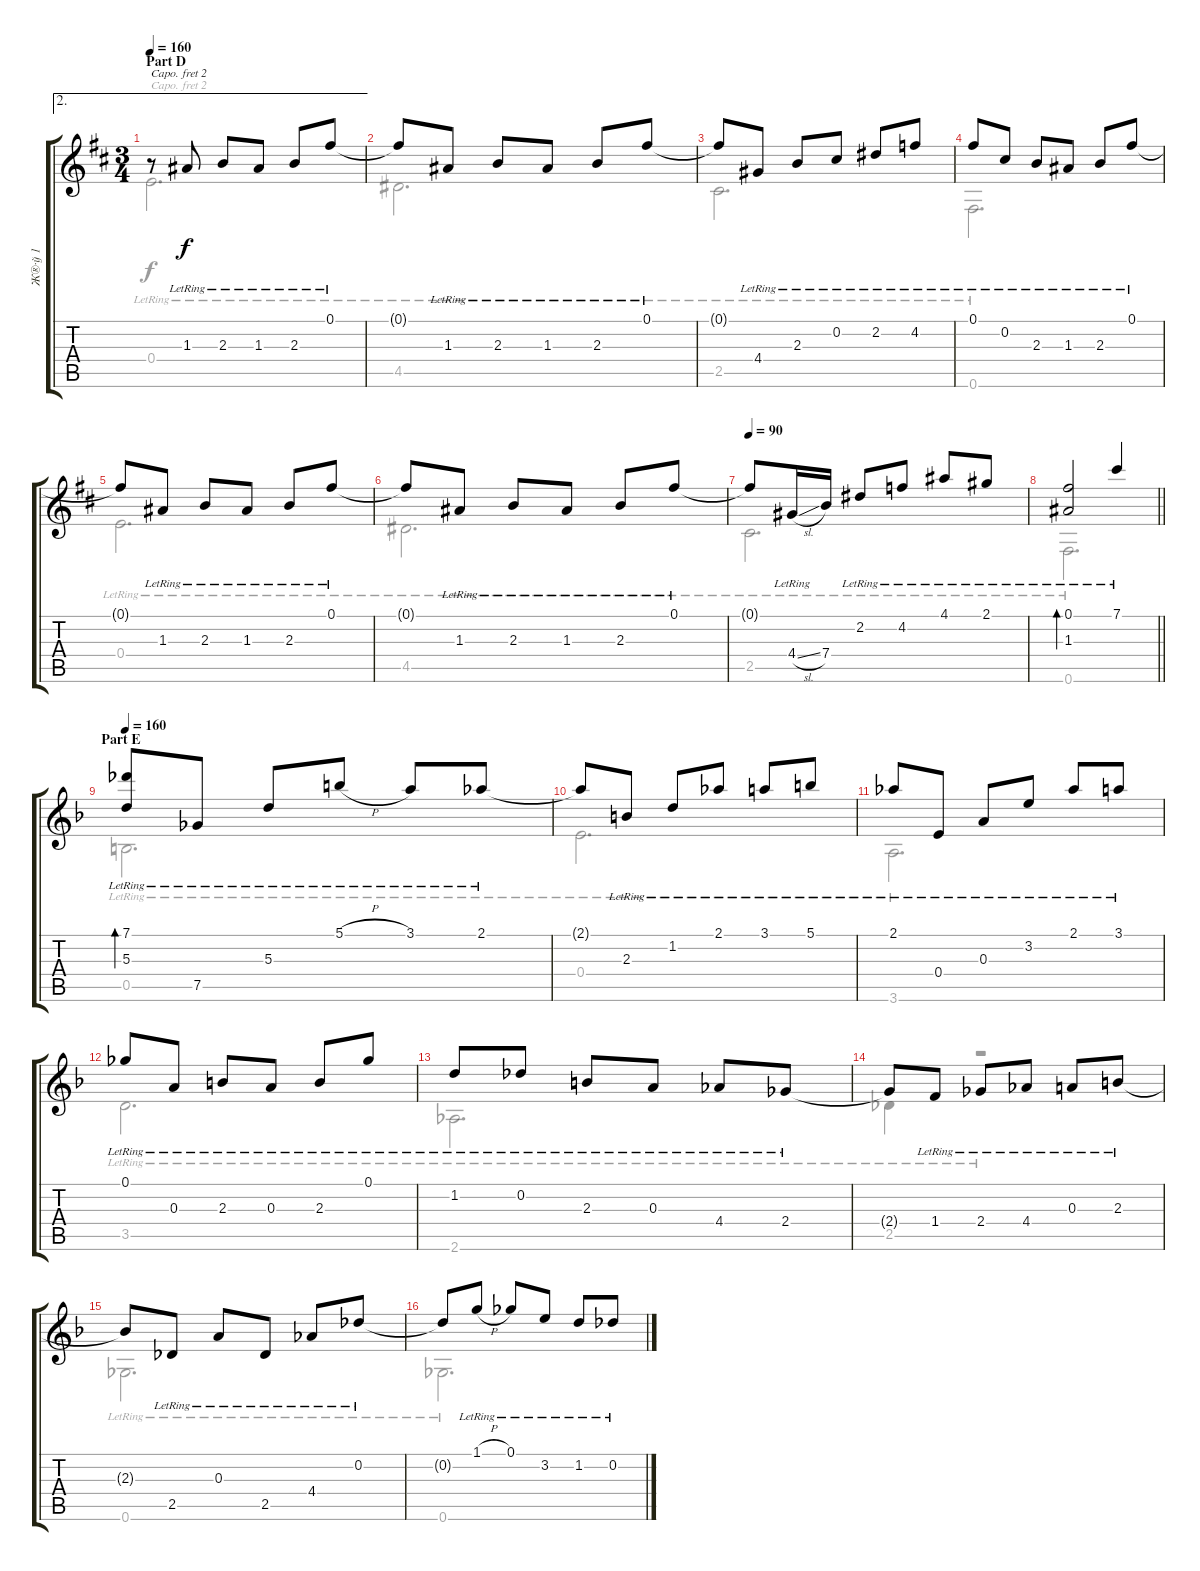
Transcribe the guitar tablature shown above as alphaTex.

\track ("Ж®·ў 1" "Ж®·ў 1") {instrument acousticguitarsteel}
\staff {score tabs}
\capo 2
\tuning (E4 B3 G3 D3 A2 E2) {hide}
\voice
\ae 2
\ts (3 4)
\section ("" "Part D")
\tempo 160
\clef g2
\ks d
r.8{dy f} 1.3{lr}.8 2.3{lr}.8 1.3{lr}.8 2.3{lr}.8 0.1{lr}.8 |
0.1{t}.8 1.3{lr}.8 2.3{lr}.8 1.3{lr}.8 2.3{lr}.8 0.1{lr}.8 |
0.1{t}.8 4.4{lr}.8 2.3{lr}.8 0.2{lr}.8 2.2{lr}.8 4.2{lr}.8 |
0.1{lr}.8 0.2{lr}.8 2.3{lr}.8 1.3{lr}.8 2.3{lr}.8 0.1{lr}.8 |
0.1{t}.8 1.3{lr}.8 2.3{lr}.8 1.3{lr}.8 2.3{lr}.8 0.1{lr}.8 |
0.1{t}.8 1.3{lr}.8 2.3{lr}.8 1.3{lr}.8 2.3{lr}.8 0.1{lr}.8 |
\tempo 90
0.1{t}.8 4.4{sl lr}.16 7.4.16 2.2{lr}.8 4.2{lr}.8 4.1{lr}.8 2.1{lr}.8 |
\barLineRight lightlight
(0.1{lr} 1.3{lr}).2{bd 120} 7.1{lr}.4 |
\section ("" "Part E")
\tempo 160
\ks f
(7.1{lr} 5.3{lr}).8{bd 120} 7.5{lr}.8 5.3{lr}.8 5.1{h lr}.8 3.1{lr}.8 2.1{lr}.8 |
2.1{t}.8 2.3{lr}.8 1.2{lr}.8 2.1{lr}.8 3.1{lr}.8 5.1{lr}.8 |
2.1{lr}.8 0.4{lr}.8 0.3{lr}.8 3.2{lr}.8 2.1{lr}.8 3.1{lr}.8 |
0.1{lr}.8 0.3{lr}.8 2.3{lr}.8 0.3{lr}.8 2.3{lr}.8 0.1{lr}.8 |
1.2{lr}.8 0.2{lr}.8 2.3{lr}.8 0.3{lr}.8 4.4{lr}.8 2.4{lr}.8 |
2.4{t}.8 1.4{lr}.8 2.4{lr}.8 4.4{lr}.8 0.3{lr}.8 2.3{lr}.8 |
2.3{t}.8 2.5{lr}.8 0.3{lr}.8 2.5{lr}.8 4.4{lr}.8 0.2{lr}.8 |
0.2{t}.8 1.1{h lr}.8 0.1{lr}.8 3.2{lr}.8 1.2{lr}.8 0.2{lr}.8
\voice
\clef g2
\ottava regular
\simile none
\ks d
0.4{lr}.2{d dy f} |
4.5{lr}.2{d} |
2.5{lr}.2{d} |
0.6{lr}.2{d} |
0.4{lr}.2{d} |
4.5{lr}.2{d} |
2.5{lr}.2{d} |
\barLineRight lightlight
0.6{lr}.2{d} |
\ks f
0.5{lr}.2{d} |
0.4{lr}.2{d} |
3.6{lr}.2{d} |
3.5{lr}.2{d} |
2.6{lr}.2{d} |
2.5{lr}.4 r.2 |
0.6{lr}.2{d} |
0.6{lr}.2{d}
